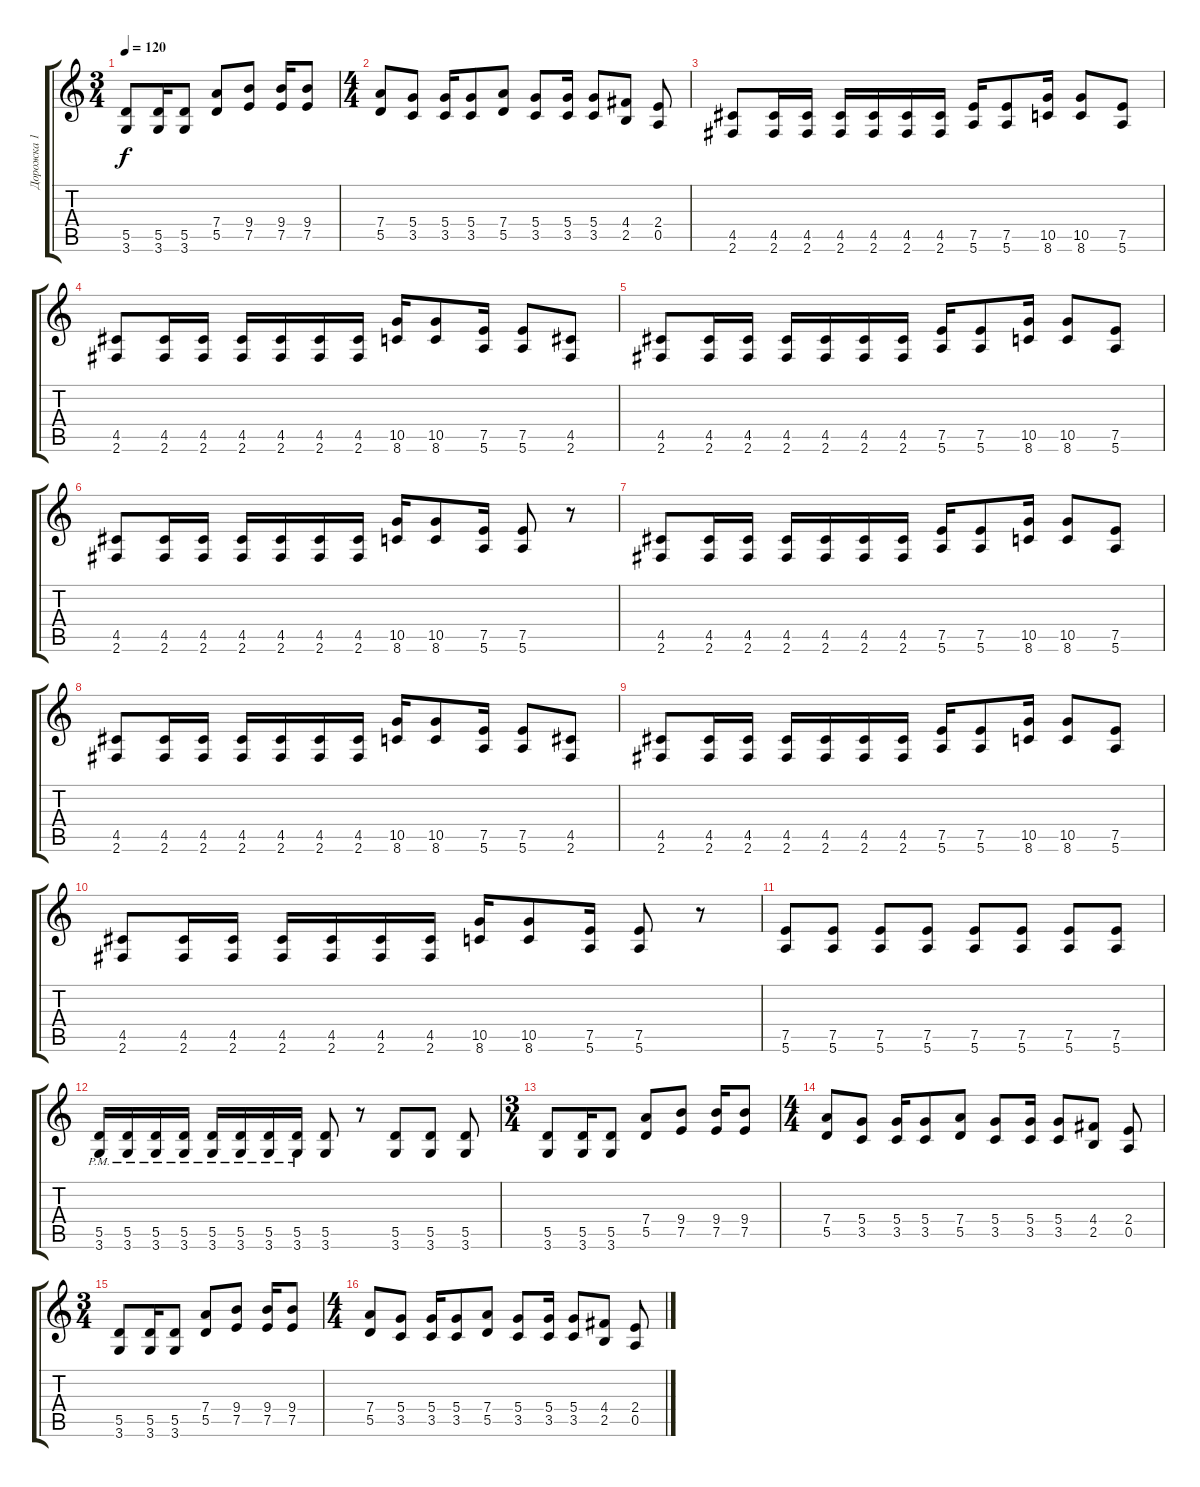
\track ("Дорожка 1" "Дорожка 1") {instrument distortionguitar}
\staff {score tabs}
\tuning (E4 B3 G3 D3 A2 E2) {hide}
\ts (3 4)
\tempo 120
\clef g2
\ks c
(5.5 3.6).8{dy f} (5.5 3.6).16 (5.5 3.6).8 (7.4 5.5).8 (9.4 7.5).8 (9.4 7.5).16 (9.4 7.5).8 |
\ts (4 4)
(7.4 5.5).8 (5.4 3.5).8 (5.4 3.5).16 (5.4 3.5).8 (7.4 5.5).8 (5.4 3.5).8 (5.4 3.5).16 (5.4 3.5).8 (4.4 2.5).8 (2.4 0.5).8 |
(4.5 2.6).8 (4.5 2.6).16 (4.5 2.6).16 (4.5 2.6).16 (4.5 2.6).16 (4.5 2.6).16 (4.5 2.6).16 (7.5 5.6).16 (7.5 5.6).8 (10.5 8.6).16 (10.5 8.6).8 (7.5 5.6).8 |
(4.5 2.6).8 (4.5 2.6).16 (4.5 2.6).16 (4.5 2.6).16 (4.5 2.6).16 (4.5 2.6).16 (4.5 2.6).16 (10.5 8.6).16 (10.5 8.6).8 (7.5 5.6).16 (7.5 5.6).8 (4.5 2.6).8 |
(4.5 2.6).8 (4.5 2.6).16 (4.5 2.6).16 (4.5 2.6).16 (4.5 2.6).16 (4.5 2.6).16 (4.5 2.6).16 (7.5 5.6).16 (7.5 5.6).8 (10.5 8.6).16 (10.5 8.6).8 (7.5 5.6).8 |
(4.5 2.6).8 (4.5 2.6).16 (4.5 2.6).16 (4.5 2.6).16 (4.5 2.6).16 (4.5 2.6).16 (4.5 2.6).16 (10.5 8.6).16 (10.5 8.6).8 (7.5 5.6).16 (7.5 5.6).8 r.8 |
(4.5 2.6).8 (4.5 2.6).16 (4.5 2.6).16 (4.5 2.6).16 (4.5 2.6).16 (4.5 2.6).16 (4.5 2.6).16 (7.5 5.6).16 (7.5 5.6).8 (10.5 8.6).16 (10.5 8.6).8 (7.5 5.6).8 |
(4.5 2.6).8 (4.5 2.6).16 (4.5 2.6).16 (4.5 2.6).16 (4.5 2.6).16 (4.5 2.6).16 (4.5 2.6).16 (10.5 8.6).16 (10.5 8.6).8 (7.5 5.6).16 (7.5 5.6).8 (4.5 2.6).8 |
(4.5 2.6).8 (4.5 2.6).16 (4.5 2.6).16 (4.5 2.6).16 (4.5 2.6).16 (4.5 2.6).16 (4.5 2.6).16 (7.5 5.6).16 (7.5 5.6).8 (10.5 8.6).16 (10.5 8.6).8 (7.5 5.6).8 |
(4.5 2.6).8 (4.5 2.6).16 (4.5 2.6).16 (4.5 2.6).16 (4.5 2.6).16 (4.5 2.6).16 (4.5 2.6).16 (10.5 8.6).16 (10.5 8.6).8 (7.5 5.6).16 (7.5 5.6).8 r.8 |
(7.5 5.6).8 (7.5 5.6).8 (7.5 5.6).8 (7.5 5.6).8 (7.5 5.6).8 (7.5 5.6).8 (7.5 5.6).8 (7.5 5.6).8 |
(5.5{pm} 3.6{pm}).16 (5.5{pm} 3.6{pm}).16 (5.5{pm} 3.6{pm}).16 (5.5{pm} 3.6{pm}).16 (5.5{pm} 3.6{pm}).16 (5.5{pm} 3.6{pm}).16 (5.5{pm} 3.6{pm}).16 (5.5{pm} 3.6{pm}).16 (5.5 3.6).8 r.8 (5.5 3.6).8 (5.5 3.6).8 (5.5 3.6).8 |
\ts (3 4)
(5.5 3.6).8 (5.5 3.6).16 (5.5 3.6).8 (7.4 5.5).8 (9.4 7.5).8 (9.4 7.5).16 (9.4 7.5).8 |
\ts (4 4)
(7.4 5.5).8 (5.4 3.5).8 (5.4 3.5).16 (5.4 3.5).8 (7.4 5.5).8 (5.4 3.5).8 (5.4 3.5).16 (5.4 3.5).8 (4.4 2.5).8 (2.4 0.5).8 |
\ts (3 4)
(5.5 3.6).8 (5.5 3.6).16 (5.5 3.6).8 (7.4 5.5).8 (9.4 7.5).8 (9.4 7.5).16 (9.4 7.5).8 |
\ts (4 4)
(7.4 5.5).8 (5.4 3.5).8 (5.4 3.5).16 (5.4 3.5).8 (7.4 5.5).8 (5.4 3.5).8 (5.4 3.5).16 (5.4 3.5).8 (4.4 2.5).8 (2.4 0.5).8
